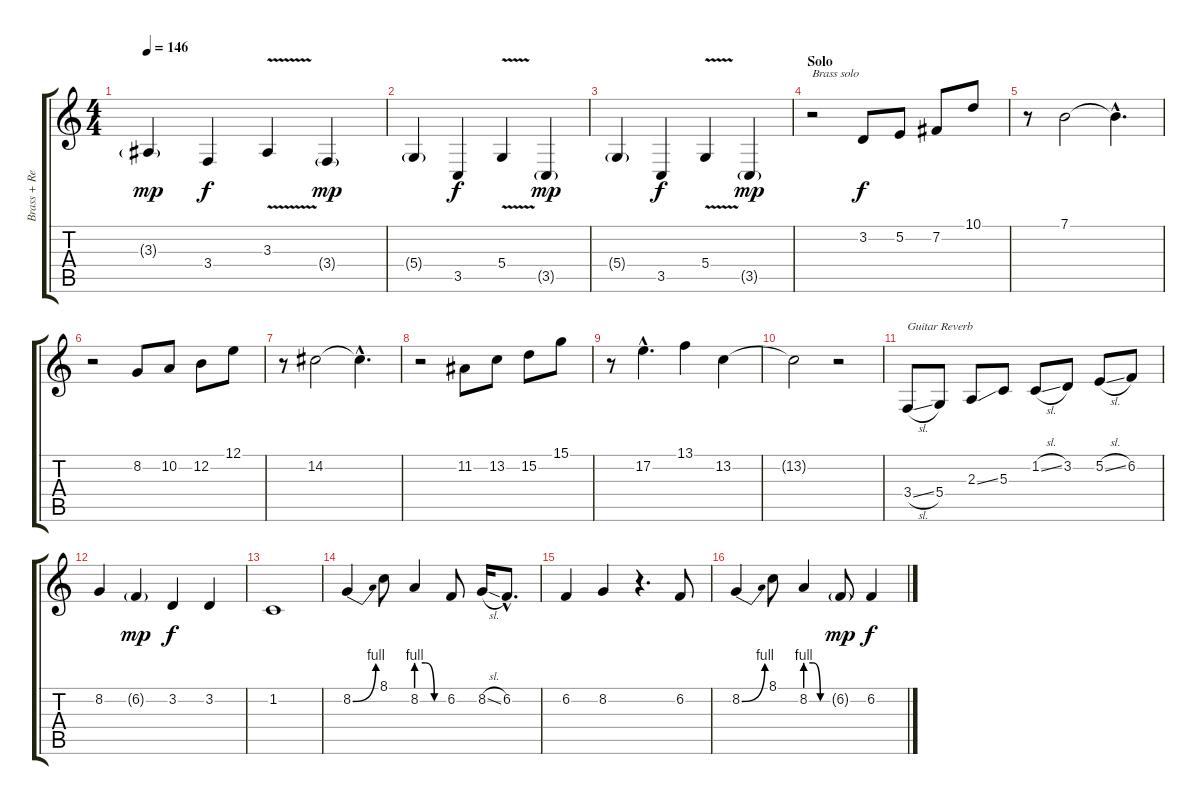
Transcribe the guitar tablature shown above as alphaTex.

\track ("Brass + Reverb" "Brass + Re") {instrument fx7echoes}
\staff {score tabs}
\tuning (E4 B3 G3 D3 A2 E2) {hide}
\ts (4 4)
\tempo 146
\clef g2
\ks c
3.3{g}.4{dy mp} 3.4.4{dy f} 3.3{v}.4 3.4{g}.4{dy mp} |
5.4{g}.4 3.5.4{dy f} 5.4{v}.4 3.5{g}.4{dy mp} |
5.4{g}.4 3.5.4{dy f} 5.4{v}.4 3.5{g}.4{dy mp} |
\section ("" "Solo")
r.2{txt "Brass solo" volume 14 instrument synthbrass2} 3.2.8{dy f} 5.2.8 7.2.8 10.1.8 |
r.8 7.1.2 7.1{hac t}.4{d} |
r.2 8.2.8 10.2.8 12.2.8 12.1.8 |
r.8 14.2.2 14.2{hac t}.4{d} |
r.2 11.2.8 13.2.8 15.2.8 15.1.8 |
r.8 17.2{hac}.4{d} 13.1.4 13.2.4 |
13.2{t}.2 r.2 |
3.4{sl}.8{txt "Guitar Reverb" volume 9 instrument fx7echoes} 5.4.8 2.3{ss}.8 5.3.8 1.2{sl}.8 3.2.8 5.2{sl}.8 6.2.8 |
8.2.4 6.2{g}.4{dy mp} 3.2.4{dy f} 3.2.4 |
1.2.1 |
8.2{be (bend 0 0 60 4)}.4 8.1.8 8.2{be (custom 0 4 20 4 40 0 60 0)}.4 6.2.8 8.2{sl}.16 6.2{hac}.8{d} |
6.2.4 8.2.4 r.4{d} 6.2.8 |
8.2{be (bend 0 0 60 4)}.4 8.1.8 8.2{be (custom 0 4 20 4 40 0 60 0)}.4 6.2{g}.8{dy mp} 6.2.4{dy f}
